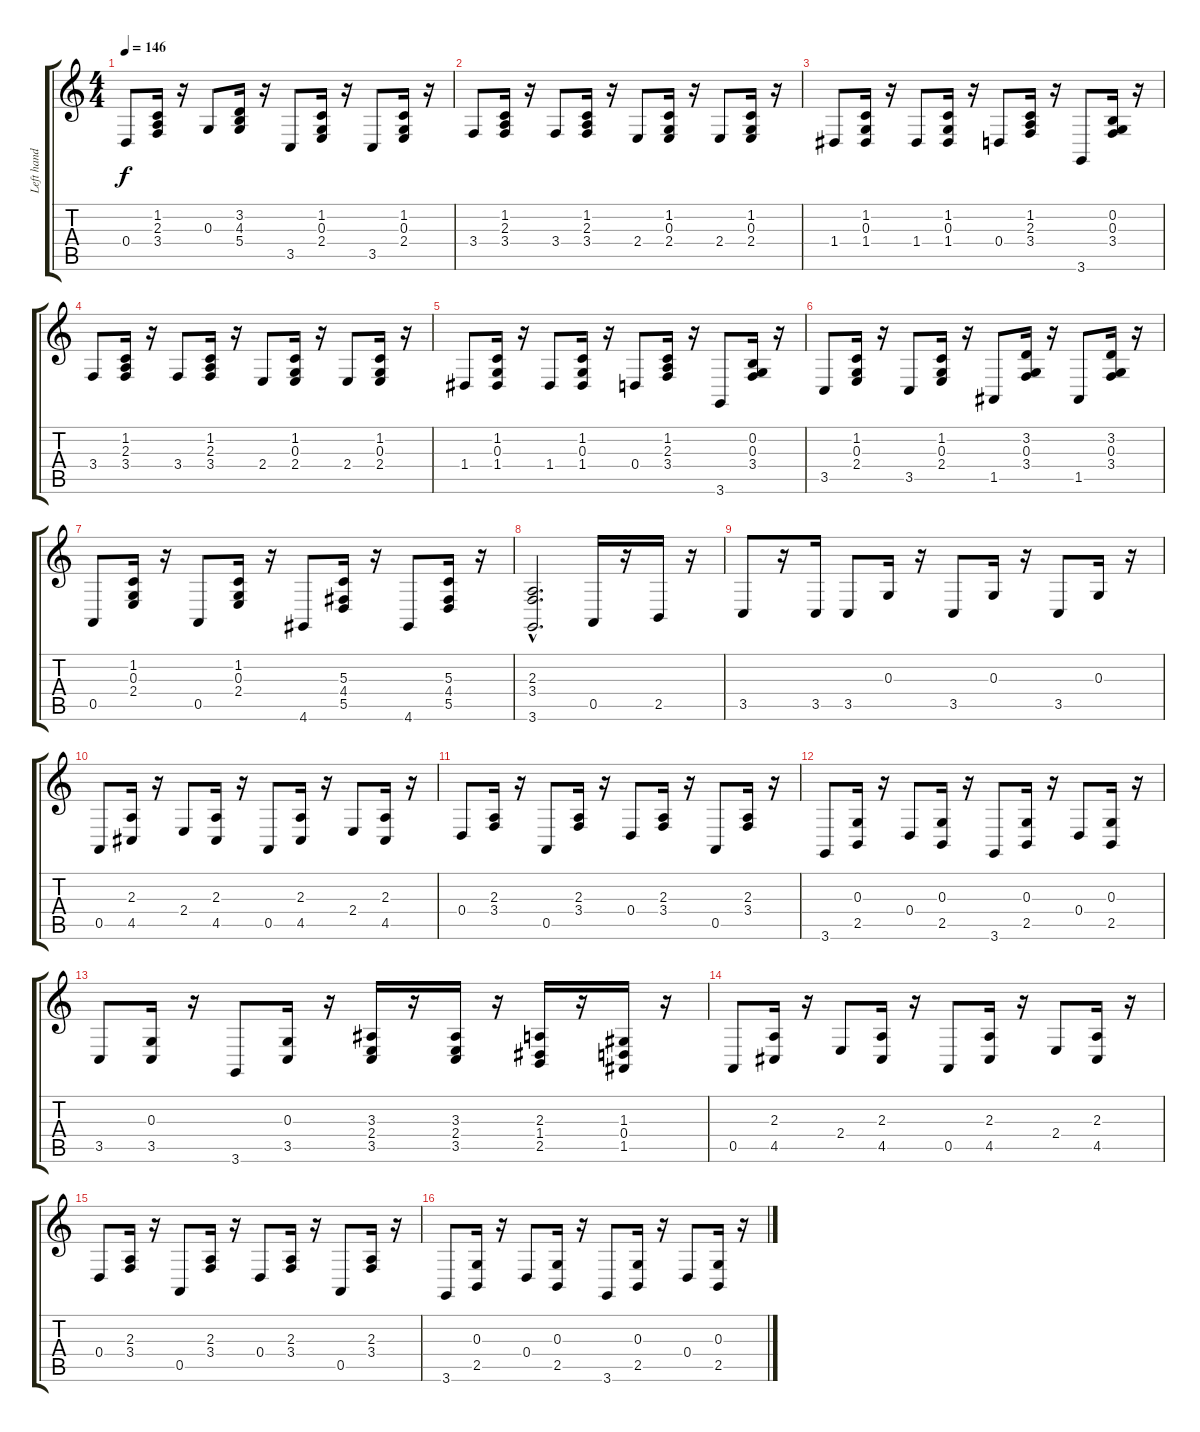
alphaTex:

\track ("Left hand" "Left hand") {instrument honkytonkpiano}
\staff {score tabs}
\tuning (E4 B3 G3 D3 A2 E2) {hide}
\ts (4 4)
\tempo 146
\clef g2
\ks c
0.4.8{dy f} (1.2 2.3 3.4).16 r.16 0.3.8 (3.2 4.3 5.4).16 r.16 3.5.8 (1.2 0.3 2.4).16 r.16 3.5.8 (1.2 0.3 2.4).16 r.16 |
3.4.8 (1.2 2.3 3.4).16 r.16 3.4.8 (1.2 2.3 3.4).16 r.16 2.4.8 (1.2 0.3 2.4).16 r.16 2.4.8 (1.2 0.3 2.4).16 r.16 |
1.4.8 (1.2 0.3 1.4).16 r.16 1.4.8 (1.2 0.3 1.4).16 r.16 0.4.8 (1.2 2.3 3.4).16 r.16 3.6.8 (0.2 0.3 3.4).16 r.16 |
3.4.8 (1.2 2.3 3.4).16 r.16 3.4.8 (1.2 2.3 3.4).16 r.16 2.4.8 (1.2 0.3 2.4).16 r.16 2.4.8 (1.2 0.3 2.4).16 r.16 |
1.4.8 (1.2 0.3 1.4).16 r.16 1.4.8 (1.2 0.3 1.4).16 r.16 0.4.8 (1.2 2.3 3.4).16 r.16 3.6.8 (0.2 0.3 3.4).16 r.16 |
3.5.8 (1.2 0.3 2.4).16 r.16 3.5.8 (1.2 0.3 2.4).16 r.16 1.5.8 (3.2 0.3 3.4).16 r.16 1.5.8 (3.2 0.3 3.4).16 r.16 |
0.5.8 (1.2 0.3 2.4).16 r.16 0.5.8 (1.2 0.3 2.4).16 r.16 4.6.8 (5.3 4.4 5.5).16 r.16 4.6.8 (5.3 4.4 5.5).16 r.16 |
(2.3 3.4 3.6{hac}).2{d} 0.5.16 r.16 2.5.16 r.16 |
3.5.8 r.16 3.5.16 3.5.8 0.3.16 r.16 3.5.8 0.3.16 r.16 3.5.8 0.3.16 r.16 |
0.5.8 (2.3 4.5).16 r.16 2.4.8 (2.3 4.5).16 r.16 0.5.8 (2.3 4.5).16 r.16 2.4.8 (2.3 4.5).16 r.16 |
0.4.8 (2.3 3.4).16 r.16 0.5.8 (2.3 3.4).16 r.16 0.4.8 (2.3 3.4).16 r.16 0.5.8 (2.3 3.4).16 r.16 |
3.6.8 (0.3 2.5).16 r.16 0.4.8 (0.3 2.5).16 r.16 3.6.8 (0.3 2.5).16 r.16 0.4.8 (0.3 2.5).16 r.16 |
3.5.8 (0.3 3.5).16 r.16 3.6.8 (0.3 3.5).16 r.16 (3.3 2.4 3.5).16 r.16 (3.3 2.4 3.5).16 r.16 (2.3 1.4 2.5).16 r.16 (1.3 0.4 1.5).16 r.16 |
0.5.8 (2.3 4.5).16 r.16 2.4.8 (2.3 4.5).16 r.16 0.5.8 (2.3 4.5).16 r.16 2.4.8 (2.3 4.5).16 r.16 |
0.4.8 (2.3 3.4).16 r.16 0.5.8 (2.3 3.4).16 r.16 0.4.8 (2.3 3.4).16 r.16 0.5.8 (2.3 3.4).16 r.16 |
3.6.8 (0.3 2.5).16 r.16 0.4.8 (0.3 2.5).16 r.16 3.6.8 (0.3 2.5).16 r.16 0.4.8 (0.3 2.5).16 r.16
